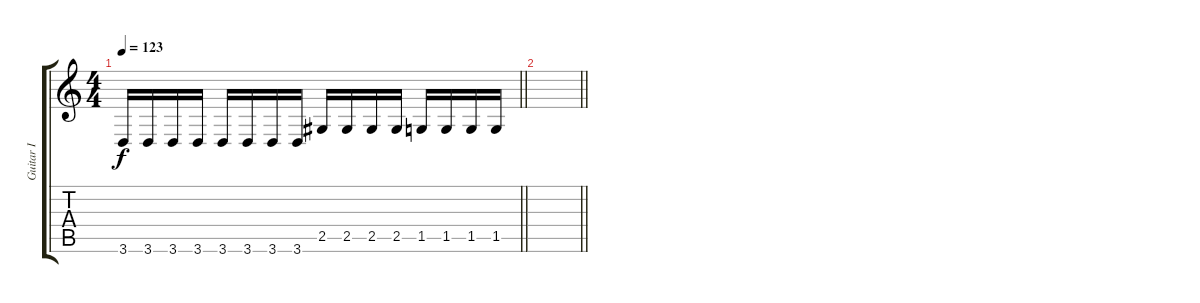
\track ("Guitar I" "Guitar I") {instrument distortionguitar}
\staff {score tabs}
\tuning (Eb4 B3 Gb3 B2 Gb2 B1) {hide}
\ts (4 4)
\tempo 123
\clef g2
\barLineRight lightlight
\ks c
3.6.16{dy f} 3.6.16 3.6.16 3.6.16 3.6.16 3.6.16 3.6.16 3.6.16 2.5.16 2.5.16 2.5.16 2.5.16 1.5.16 1.5.16 1.5.16 1.5.16 |
\barLineRight lightlight
